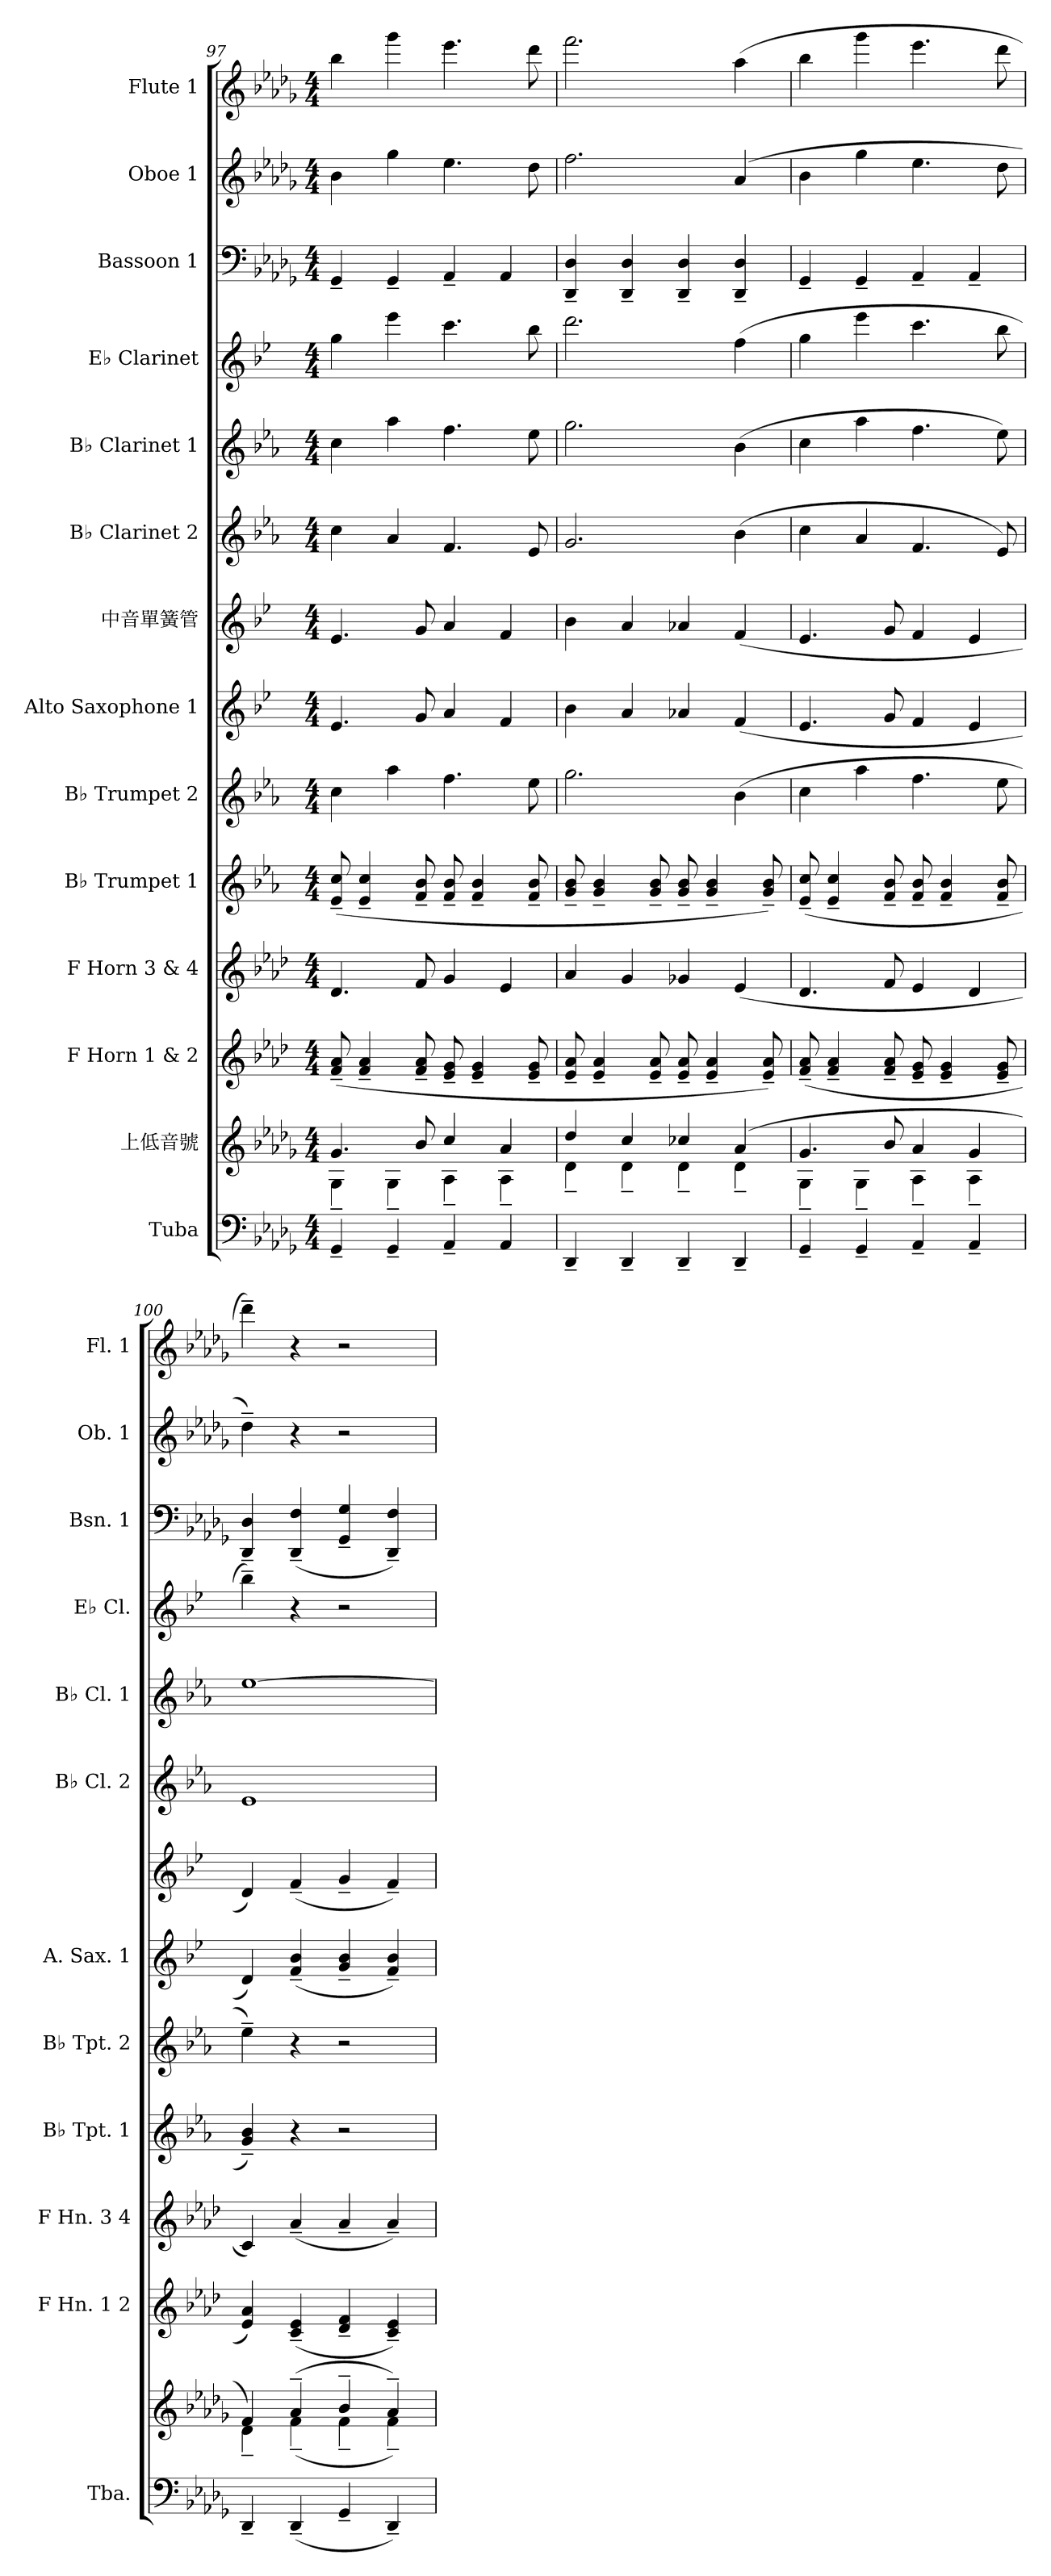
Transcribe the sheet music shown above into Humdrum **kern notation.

**kern	**kern	**kern	**kern	**kern	**kern	**kern	**kern	**kern	**kern	**kern	**kern	**kern	**kern
*part14	*part13	*part12	*part11	*part10	*part9	*part8	*part7	*part6	*part5	*part4	*part3	*part2	*part1
*staff14	*staff13	*staff12	*staff11	*staff10	*staff9	*staff8	*staff7	*staff6	*staff5	*staff4	*staff3	*staff2	*staff1
*I"Tuba	*I"上低音號	*I"F Horn 1 &amp; 2	*I"F Horn 3 &amp; 4	*I"B♭ Trumpet 1	*I"B♭ Trumpet 2	*I"Alto Saxophone 1	*I"中音單簧管	*I"B♭ Clarinet 2	*I"B♭ Clarinet 1	*I"E♭ Clarinet	*I"Bassoon 1	*I"Oboe 1	*I"Flute 1
*I'Tba.	*	*I'F Hn. 1 2	*I'F Hn. 3 4	*I'B♭ Tpt. 1	*I'B♭ Tpt. 2	*I'A. Sax. 1	*	*I'B♭ Cl. 2	*I'B♭ Cl. 1	*I'E♭ Cl.	*I'Bsn. 1	*I'Ob. 1	*I'Fl. 1
*clefF4	*clefG2	*clefG2	*clefG2	*clefG2	*clefG2	*clefG2	*clefG2	*clefG2	*clefG2	*clefG2	*clefF4	*clefG2	*clefG2
*	*ITrd8c14	*ITrd4c7	*ITrd4c7	*ITrd1c2	*ITrd1c2	*ITrd5c9	*ITrd5c9	*ITrd1c2	*ITrd1c2	*ITrd-2c-3	*	*	*
*k[b-e-a-d-g-]	*k[b-e-a-d-g-]	*k[b-e-a-d-g-]	*k[b-e-a-d-g-]	*k[b-e-a-d-g-]	*k[b-e-a-d-g-]	*k[b-e-a-d-g-]	*k[b-e-a-d-g-]	*k[b-e-a-d-g-]	*k[b-e-a-d-g-]	*k[b-e-a-d-g-]	*k[b-e-a-d-g-]	*k[b-e-a-d-g-]	*k[b-e-a-d-g-]
*M4/4	*M4/4	*M4/4	*M4/4	*M4/4	*M4/4	*M4/4	*M4/4	*M4/4	*M4/4	*M4/4	*M4/4	*M4/4	*M4/4
=97	=97	=97	=97	=97	=97	=97	=97	=97	=97	=97	=97	=97	=97
*	*^	*	*	*	*	*	*	*	*	*	*	*	*
4GG-~/	4.G-/	4GG-~\	(>8B-/~ 8d-/~	4.G-/	(>8d-/~ 8b-/~	4b-\	4.G-/	4.G-/	4b-\	4b-\	4bb-\	4GG-~/	4b-\	4bb-\
.	.	.	4B-/~ 4d-/~	.	4d-/~ 4b-/~	.	.	.	.	.	.	.	.	.
4GG-~/	.	4GG-~\	.	.	.	4gg-\	.	.	4g-/	4gg-\	4ggg-\	4GG-~/	4gg-\	4ggg-\
.	8B-/	.	8B-/~ 8d-/~	8B-/	8e-/~ 8a-/~	.	8B-/	8B-/	.	.	.	.	.	.
4AA-~/	4c/	4AA-~\	8A-/~ 8c/~	4c/	8e-/~ 8a-/~	4.ee-\	4c/	4c/	4.e-/	4.ee-\	4.eee-\	4AA-~/	4.ee-\	4.eee-\
.	.	.	4A-/~ 4c/~	.	4e-/~ 4a-/~	.	.	.	.	.	.	.	.	.
4AA-/	4A-/	4AA-~\	.	4A-/	.	.	4A-/	4A-/	.	.	.	4AA-/	.	.
.	.	.	8A-/~ 8c/~	.	8e-/~ 8a-/~	8dd-\	.	.	8d-/	8dd-\	8ddd-\	.	8dd-\	8ddd-\
=98	=98	=98	=98	=98	=98	=98	=98	=98	=98	=98	=98	=98	=98	=98
4DD-~/	4d-/	4D-~\	8A-/~ 8d-/~	4d-/	8f/~ 8a-/~	2.ff\	4d-\	4d-\	2.f/	2.ff\	2.fff\	4DD-/~ 4D-/~	2.ff\	2.fff\
.	.	.	4A-/~ 4d-/~	.	4f/~ 4a-/~	.	.	.	.	.	.	.	.	.
4DD-~/	4c/	4D-~\	.	4c/	.	.	4c/	4c/	.	.	.	4DD-/~ 4D-/~	.	.
.	.	.	8A-/~ 8d-/~	.	8f/~ 8a-/~	.	.	.	.	.	.	.	.	.
4DD-~/	4c-X/	4D-~\	8A-/~ 8d-/~	4c-X/	8f/~ 8a-/~	.	4c-X/	4c-X/	.	.	.	4DD-/~ 4D-/~	.	.
.	.	.	4A-/~ 4d-/~	.	4f/~ 4a-/~	.	.	.	.	.	.	.	.	.
4DD-~/	(>4A-/	4D-~\	.	(>4A-/	.	(>4a-\	(>4A-/	(>4A-/	(>4a-\	(>4a-\	(>4aa-\	4DD-/~ 4D-/~	(>4a-/	(>4aa-\
.	.	.	8A-/~ 8d-/~)	.	8f/~ 8a-/~)	.	.	.	.	.	.	.	.	.
=99	=99	=99	=99	=99	=99	=99	=99	=99	=99	=99	=99	=99	=99	=99
4GG-~/	4.G-/	4GG-~\	(<8B-/~ 8d-/~	4.G-/	(<8d-/~ 8b-/~	4b-\	4.G-/	4.G-/	4b-\	4b-\	4bb-\	4GG-~/	4b-\	4bb-\
.	.	.	4B-/~ 4d-/~	.	4d-/~ 4b-/~	.	.	.	.	.	.	.	.	.
4GG-~/	.	4GG-~\	.	.	.	4gg-\	.	.	4g-/	4gg-\	4ggg-\	4GG-~/	4gg-\	4ggg-\
.	8B-/	.	8B-/~ 8d-/~	8B-/	8e-/~ 8a-/~	.	8B-/	8B-/	.	.	.	.	.	.
4AA-~/	4A-/	4AA-~\	8A-/~ 8c/~	4A-/	8e-/~ 8a-/~	4.ee-\	4A-/	4A-/	4.e-/	4.ee-\	4.eee-\	4AA-~/	4.ee-\	4.eee-\
.	.	.	4A-/~ 4c/~	.	4e-/~ 4a-/~	.	.	.	.	.	.	.	.	.
4AA-~/	4G-/	4AA-~\	.	4G-/	.	.	4G-/	4G-/	.	.	.	4AA-~/	.	.
.	.	.	8A-/~ 8c/~	.	8e-/~ 8a-/~	8dd-\	.	.	8d-/)	8dd-\)	8ddd-\	.	8dd-\	8ddd-\
=100	=100	=100	=100	=100	=100	=100	=100	=100	=100	=100	=100	=100	=100	=100
4DD-~/	4F/)	4D-~\	4A-/ 4d-/)	4F/)	4f/~ 4a-/~)	4dd-~\)	4F/)	4F/)	1d-	[1dd-	4ddd-~\)	4DD-/~ 4D-/~	4dd-~\)	4ddd-~\)
(<4DD-~/	(>4A-~/	(<4F~\	(<4F/~ 4A-/~	(<4d-~/	4r	4r	(<4A-/~ 4d-/~	(<4A-~/	.	.	4r	(<4DD-/~ 4F/~	4r	4r
4GG-~/	4B-~/	4F~\	4G-/~ 4B-/~	4d-~/	2r	2r	4B-/~ 4d-/~	4B-~/	.	.	2r	4GG-/~ 4G-/~	2r	2r
4DD-~/)	4A-~/)	4F~\)	4F/~ 4A-/~)	4d-~/)	.	.	4A-/~ 4d-/~)	4A-~/)	.	.	.	4DD-/~ 4F/~)	.	.
*	*v	*v	*	*	*	*	*	*	*	*	*	*	*	*
=	=	=	=	=	=	=	=	=	=	=	=	=	=
*-	*-	*-	*-	*-	*-	*-	*-	*-	*-	*-	*-	*-	*-
